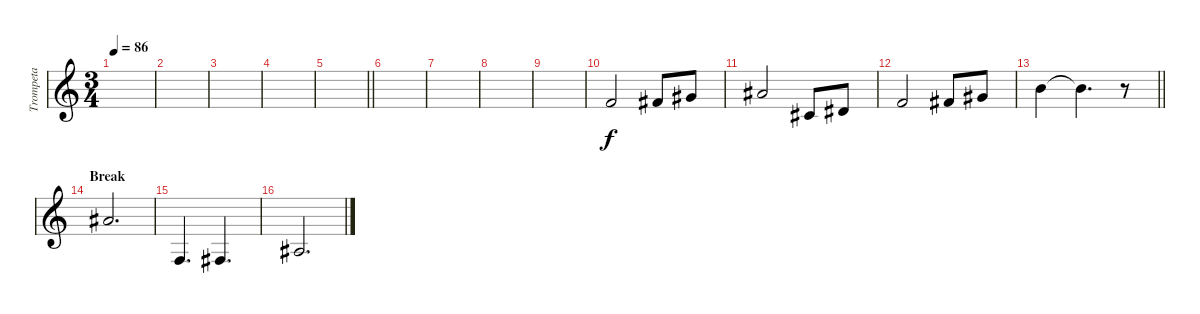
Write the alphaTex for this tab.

\track ("Trompeta" "Trompeta") {instrument trumpet}
\staff {score}
\tuning (E4 B3 G3 D3 A2 E2) {hide}
\ts (3 4)
\tempo 86
\clef g2
\ks c
|
|
|
|
\barLineRight lightlight
|
|
|
|
|
6.2.2 7.2.8 4.1.8 |
6.1.2 2.2.8 4.2.8 |
6.2.2 7.2.8 9.2.8 |
\barLineRight lightlight
7.1.4 7.1{t}.4{d} r.8 |
\section ("" "Break")
6.1.2{d} |
3.4.4{d} 4.4.4{d} |
8.4.2{d}
